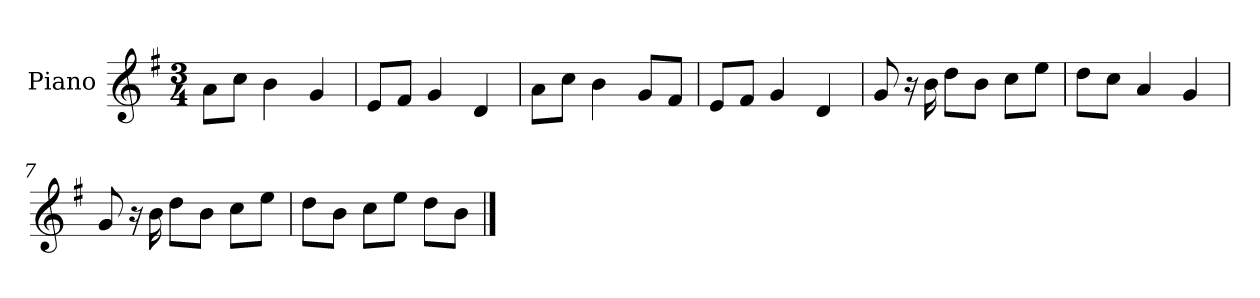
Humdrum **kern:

**kern
*part1
*staff1
*I"Piano
*I'P-no
*clefG2
*k[f#]
*M3/4
*MM182
=1
8a\L
8cc\J
4b\
4g/
=2
8e/L
8f#/J
4g/
4d/
=3
8a\L
8cc\J
4b\
8g/L
8f#/J
=4
8e/L
8f#/J
4g/
4d/
=5
8g/
16r
16b\
8dd\L
8b\J
8cc\L
8ee\J
=6
8dd\L
8cc\J
4a/
4g/
=7
8g/
16r
16b\
8dd\L
8b\J
8cc\L
8ee\J
!!LO:LB:g=z
=8
8dd\L
8b\J
8cc\L
8ee\J
8dd\L
8b\J
==
*-
